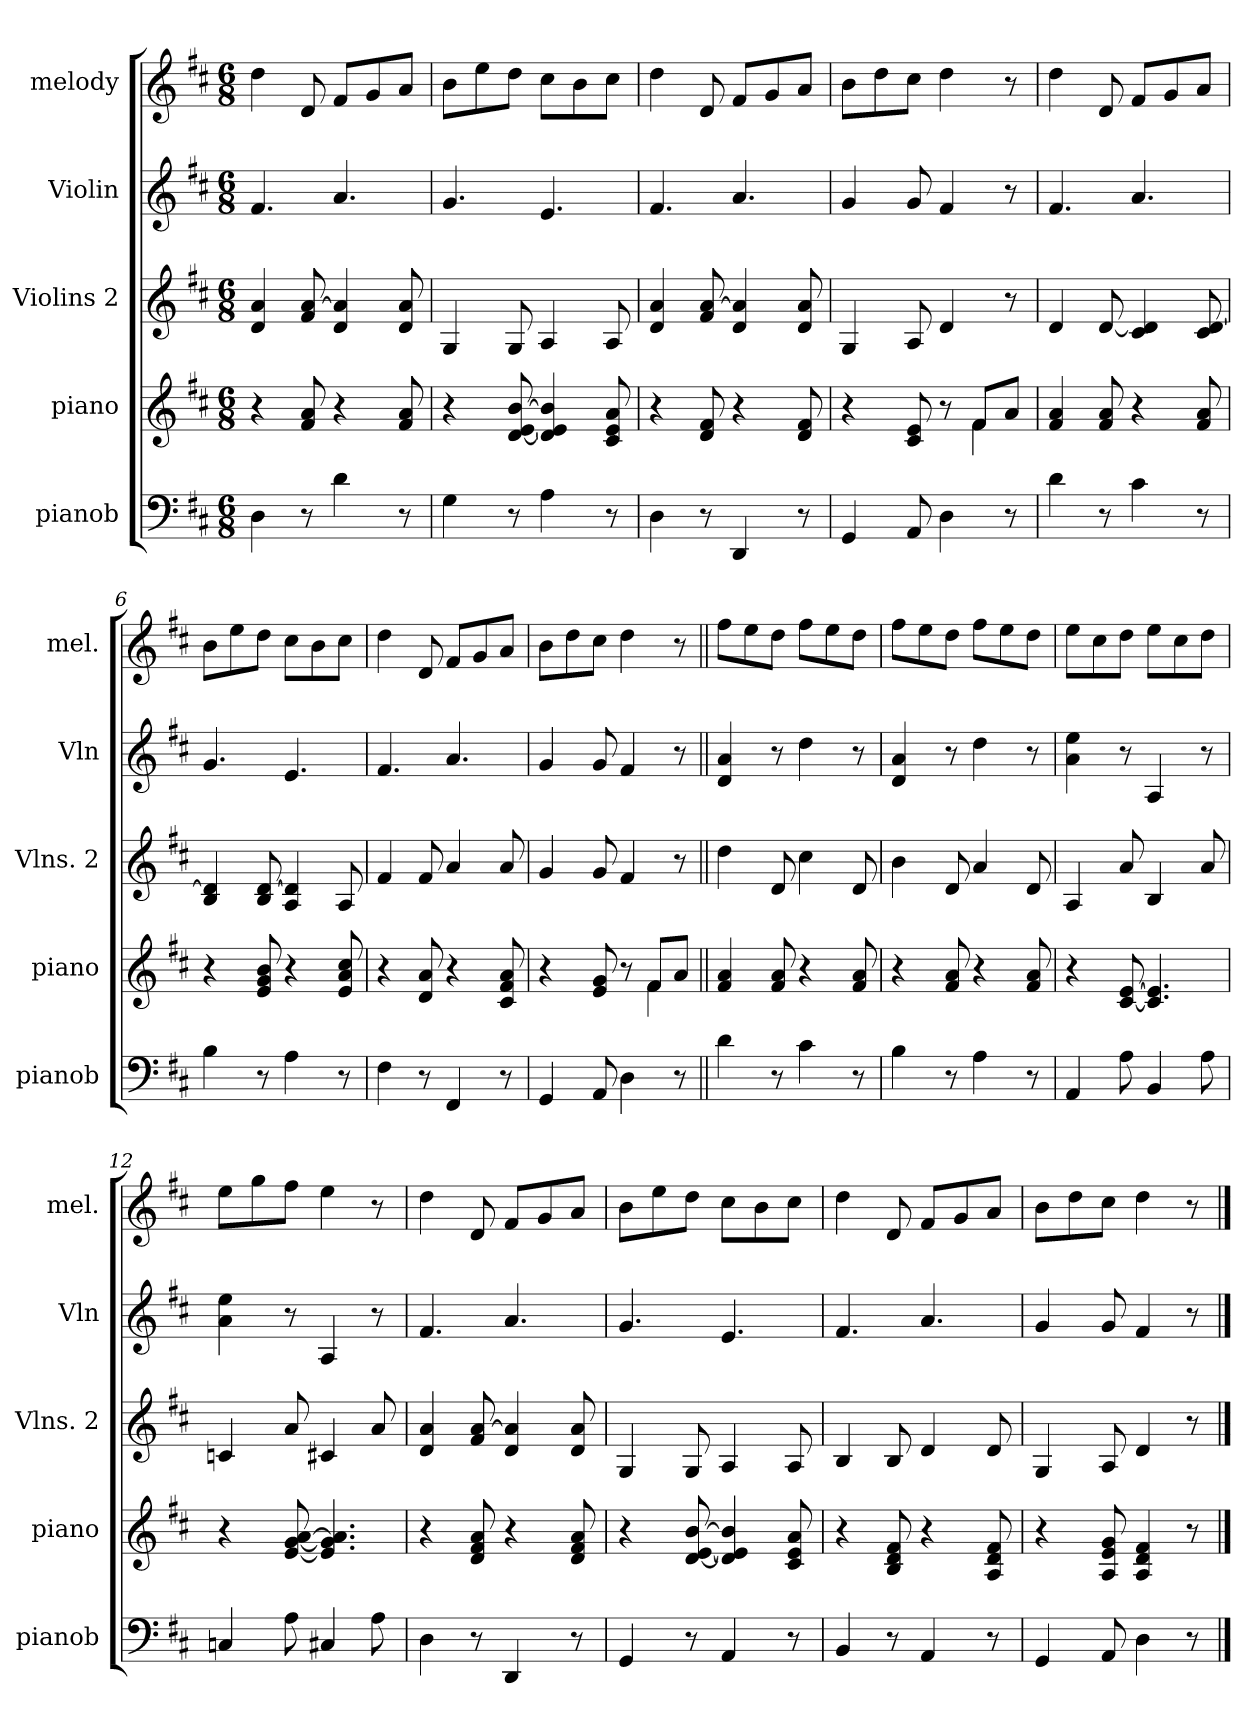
**kern	**kern	**kern	**kern	**kern
*part5	*part4	*part3	*part2	*part1
*staff5	*staff4	*staff3	*staff2	*staff1
*I"pianob	*I"piano	*I"Violins 2	*I"Violin	*I"melody
*I'pianob	*I'piano	*I'Vlns. 2	*I'Vln	*I'mel.
*clefF4	*clefG2	*clefG2	*clefG2	*clefG2
*k[f#c#]	*k[f#c#]	*k[f#c#]	*k[f#c#]	*k[f#c#]
*M6/8	*M6/8	*M6/8	*M6/8	*M6/8
=1	=1	=1	=1	=1
4D\	4r	4d/ 4a/	4.f#/	4dd\
8r	8f#/ 8a/	8f#/ [8a/	.	8d/
4d\	4r	4d/ 4a/]	4.a/	8f#/L
.	.	.	.	8g/
8r	8f#/ 8a/	8d/ 8a/	.	8a/J
=2	=2	=2	=2	=2
4G\	4r	4G/	4.g/	8b\L
.	.	.	.	8ee\
8r	[8d/ [8e/ [8b/	8G/	.	8dd\J
4A\	4d/] 4e/] 4b/]	4A/	4.e/	8cc#\L
.	.	.	.	8b\
8r	8c#/ 8e/ 8a/	8A/	.	8cc#\J
=3	=3	=3	=3	=3
4D\	4r	4d/ 4a/	4.f#/	4dd\
8r	8d/ 8f#/	8f#/ [8a/	.	8d/
4DD/	4r	4d/ 4a/]	4.a/	8f#/L
.	.	.	.	8g/
8r	8d/ 8f#/	8d/ 8a/	.	8a/J
=4	=4	=4	=4	=4
*	*^	*	*	*
4GG/	4r	2ryy	4G/	4g/	8b\L
.	.	.	.	.	8dd\
8AA/	8c#/ 8e/	.	8A/	8g/	8cc#\J
4D\	8r	.	4d/	4f#/	4dd\
.	8f#/L	4f#\	.	.	.
8r	8a/J	.	8r	8r	8r
*	*v	*v	*	*	*
=5	=5	=5	=5	=5
4d\	4f#/ 4a/	4d/	4.f#/	4dd\
8r	8f#/ 8a/	[8d/	.	8d/
4c#\	4r	4c#/ 4d/]	4.a/	8f#/L
.	.	.	.	8g/
8r	8f#/ 8a/	8c#/ [8d/	.	8a/J
!!LO:LB:g=z
=6	=6	=6	=6	=6
4B\	4r	4B/ 4d/]	4.g/	8b\L
.	.	.	.	8ee\
8r	8e/ 8g/ 8b/	8B/ [8d/	.	8dd\J
4A\	4r	4A/ 4d/]	4.e/	8cc#\L
.	.	.	.	8b\
8r	8e/ 8a/ 8cc#/	8A/	.	8cc#\J
=7	=7	=7	=7	=7
4F#\	4r	4f#/	4.f#/	4dd\
8r	8d/ 8a/	8f#/	.	8d/
4FF#/	4r	4a/	4.a/	8f#/L
.	.	.	.	8g/
8r	8c#/ 8f#/ 8a/	8a/	.	8a/J
=8	=8	=8	=8	=8
*	*^	*	*	*
4GG/	4r	2ryy	4g/	4g/	8b\L
.	.	.	.	.	8dd\
8AA/	8e/ 8g/	.	8g/	8g/	8cc#\J
4D\	8r	.	4f#/	4f#/	4dd\
.	8f#/L	4f#\	.	.	.
8r	8a/J	.	8r	8r	8r
*	*v	*v	*	*	*
=9||	=9||	=9||	=9||	=9||
4d\	4f#/ 4a/	4dd\	4d/ 4a/	8ff#\L
.	.	.	.	8ee\
8r	8f#/ 8a/	8d/	8r	8dd\J
4c#\	4r	4cc#\	4dd\	8ff#\L
.	.	.	.	8ee\
8r	8f#/ 8a/	8d/	8r	8dd\J
=10	=10	=10	=10	=10
4B\	4r	4b\	4d/ 4a/	8ff#\L
.	.	.	.	8ee\
8r	8f#/ 8a/	8d/	8r	8dd\J
4A\	4r	4a/	4dd\	8ff#\L
.	.	.	.	8ee\
8r	8f#/ 8a/	8d/	8r	8dd\J
!!LO:PB:g=z
=11	=11	=11	=11	=11
4AA/	4r	4A/	4a\ 4ee\	8ee\L
.	.	.	.	8cc#\
8A\	[8c#/ [8e/	8a/	8r	8dd\J
4BB/	4.c#/] 4.e/]	4B/	4A/	8ee\L
.	.	.	.	8cc#\
8A\	.	8a/	8r	8dd\J
=12	=12	=12	=12	=12
4Cn/	4r	4cn/	4a\ 4ee\	8ee\L
.	.	.	.	8gg\
8A\	[8e/ [8g/ [8a/	8a/	8r	8ff#\J
4C#X/	4.e/] 4.g/] 4.a/]	4c#X/	4A/	4ee\
8A\	.	8a/	8r	8r
=13	=13	=13	=13	=13
4D\	4r	4d/ 4a/	4.f#/	4dd\
8r	8d/ 8f#/ 8a/	8f#/ [8a/	.	8d/
4DD/	4r	4d/ 4a/]	4.a/	8f#/L
.	.	.	.	8g/
8r	8d/ 8f#/ 8a/	8d/ 8a/	.	8a/J
=14	=14	=14	=14	=14
4GG/	4r	4G/	4.g/	8b\L
.	.	.	.	8ee\
8r	[8d/ [8e/ [8b/	8G/	.	8dd\J
4AA/	4d/] 4e/] 4b/]	4A/	4.e/	8cc#\L
.	.	.	.	8b\
8r	8c#/ 8e/ 8a/	8A/	.	8cc#\J
=15	=15	=15	=15	=15
4BB/	4r	4B/	4.f#/	4dd\
8r	8B/ 8d/ 8f#/	8B/	.	8d/
4AA/	4r	4d/	4.a/	8f#/L
.	.	.	.	8g/
8r	8A/ 8d/ 8f#/	8d/	.	8a/J
!!LO:LB:g=z
=16	=16	=16	=16	=16
4GG/	4r	4G/	4g/	8b\L
.	.	.	.	8dd\
8AA/	8A/ 8e/ 8g/	8A/	8g/	8cc#\J
4D\	4A/ 4d/ 4f#/	4d/	4f#/	4dd\
8r	8r	8r	8r	8r
==	==	==	==	==
*-	*-	*-	*-	*-
